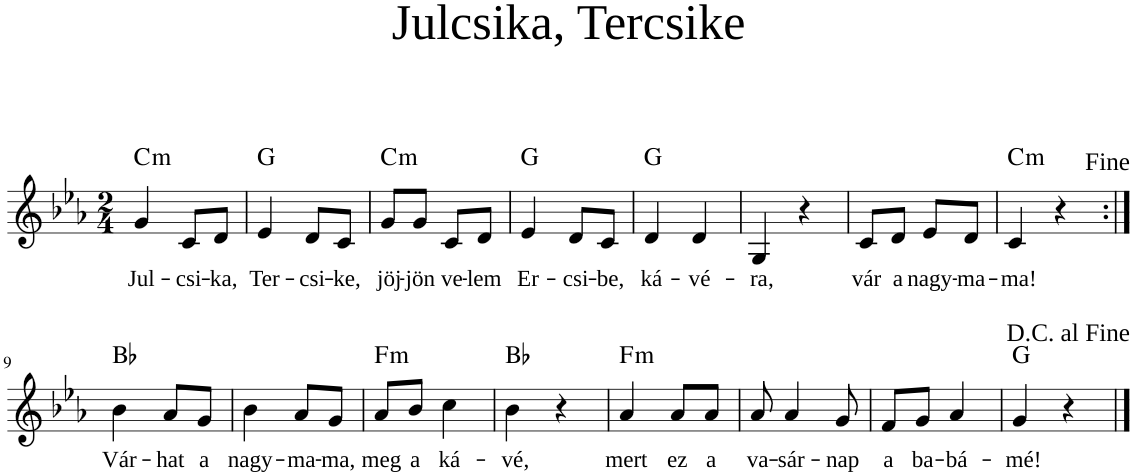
**kern	**text	**harte
*part1	*part1	*part1
*staff1	*staff1	*
*I"Piano	*	*
*I'Pno	*	*
*clefG2	*	*
*k[b-e-a-]	*	*
*M2/4	*	*
=1	=1	=1
!	!LO:LY:b	!LO:H:kt=m
4g/	Jul-	C:min
!	!LO:LY:b	!
8c/L	csi-	.
!	!LO:LY:b	!
8d/J	ka,	.
=2	=2	=2
!	!LO:LY:b	!LO:H:kt=N.C.
4e-/	Ter-	N
!	!LO:LY:b	!
8d/L	csi-	.
!	!LO:LY:b	!
8c/J	ke,	.
=3	=3	=3
!	!LO:LY:b	!LO:H:kt=m
8g/L	jöj-	C:min
!	!LO:LY:b	!
8g/J	jön	.
!	!LO:LY:b	!
8c/L	ve-	.
!	!LO:LY:b	!
8d/J	-lem	.
=4	=4	=4
!	!LO:LY:b	!LO:H:kt=N.C.
4e-/	Er-	N
!	!LO:LY:b	!
8d/L	csi-	.
!	!LO:LY:b	!
8c/J	be,	.
=5	=5	=5
!	!LO:LY:b	!LO:H:kt=N.C.
4d/	ká-	N
!	!LO:LY:b	!
4d/	vé-	.
=6	=6	=6
!	!LO:LY:b	!
4G/	ra,	.
4r	.	.
=7	=7	=7
!	!LO:LY:b	!
8c/L	vár	.
!	!LO:LY:b	!
8d/J	a	.
!	!LO:LY:b	!
8e-/L	nagy-	.
!	!LO:LY:b	!
8d/J	ma-	.
=8	=8	=8
!	!LO:LY:b	!LO:H:kt=m
4c/	ma!	C:min
4r	.	.
!LO:TX:a:t=<font face="Times New Roman"/>Fine	!	!
!!LO:LB:g=z
=9:|!	=9:|!	=9:|!
!	!LO:LY:b	!LO:H:kt=N.C.
4b-\	Vár-	N
!	!LO:LY:b	!
8a-/L	hat	.
!	!LO:LY:b	!
8g/J	a	.
=10	=10	=10
!	!LO:LY:b	!
4b-\	nagy-	.
!	!LO:LY:b	!
8a-/L	ma-	.
!	!LO:LY:b	!
8g/J	ma,	.
=11	=11	=11
!	!LO:LY:b	!LO:H:kt=m
8a-/L	meg	F:min
!	!LO:LY:b	!
8b-/J	-a	.
!	!LO:LY:b	!
4cc\	ká-	.
=12	=12	=12
!	!LO:LY:b	!LO:H:kt=N.C.
4b-\	vé,	N
4r	.	.
=13	=13	=13
!	!LO:LY:b	!LO:H:kt=m
4a-/	mert	F:min
!	!LO:LY:b	!
8a-/L	ez	.
!	!LO:LY:b	!
8a-/J	a	.
=14	=14	=14
!	!LO:LY:b	!
8a-/	va-	.
!	!LO:LY:b	!
4a-/	sár-	.
!	!LO:LY:b	!
8g/	nap	.
=15	=15	=15
!	!LO:LY:b	!
8f/L	a	.
!	!LO:LY:b	!
8g/J	ba-	.
!	!LO:LY:b	!
4a-/	bá-	.
=16	=16	=16
!	!LO:LY:b	!LO:H:kt=N.C.
4g/	mé!	N
4r	.	.
!LO:TX:a:t=<font face="Times New Roman"/>D.C. al Fine	!	!
==	==	==
*-	*-	*-
